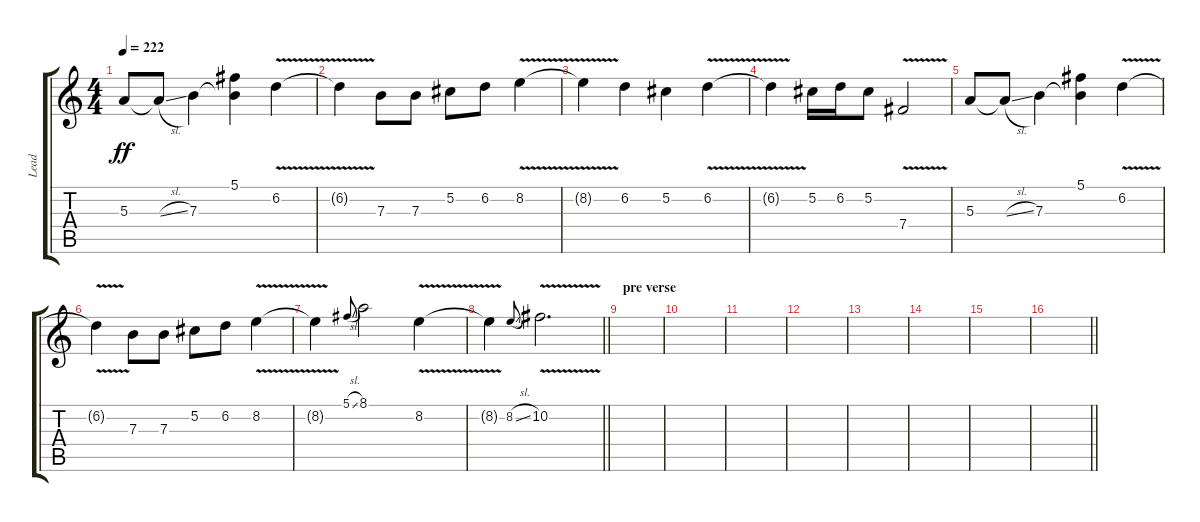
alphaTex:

\track ("Lead" "Lead") {instrument distortionguitar}
\staff {score tabs}
\tuning (Db4 Ab3 E3 B2 Gb2 B1) {hide}
\ts (4 4)
\tempo 222
\clef g2
\ks c
5.3.8{dy ff} 5.3{sl t}.8 7.3.4 (5.1 7.3{t}).4 6.2{v}.4 |
6.2{t}.4 7.3.8 7.3.8 5.2.8 6.2.8 8.2{v}.4 |
8.2{t}.4 6.2.4 5.2.4 6.2{v}.4 |
6.2{t}.4 5.2.16 6.2.16 5.2.8 7.4{v}.2 |
5.3.8 5.3{sl t}.8 7.3.4 (5.1 7.3{t}).4 6.2{v}.4 |
6.2{t}.4 7.3.8 7.3.8 5.2.8 6.2.8 8.2{v}.4 |
8.2{t}.4 5.1{sl}.8{gr onbeat} 8.1.2 8.2{v}.4 |
\barLineRight lightlight
8.2{t}.4 8.2{sl}.8{gr onbeat} 10.2{v}.2{d} |
\section ("" "pre verse")
|
|
|
|
|
|
|
\barLineRight lightlight
